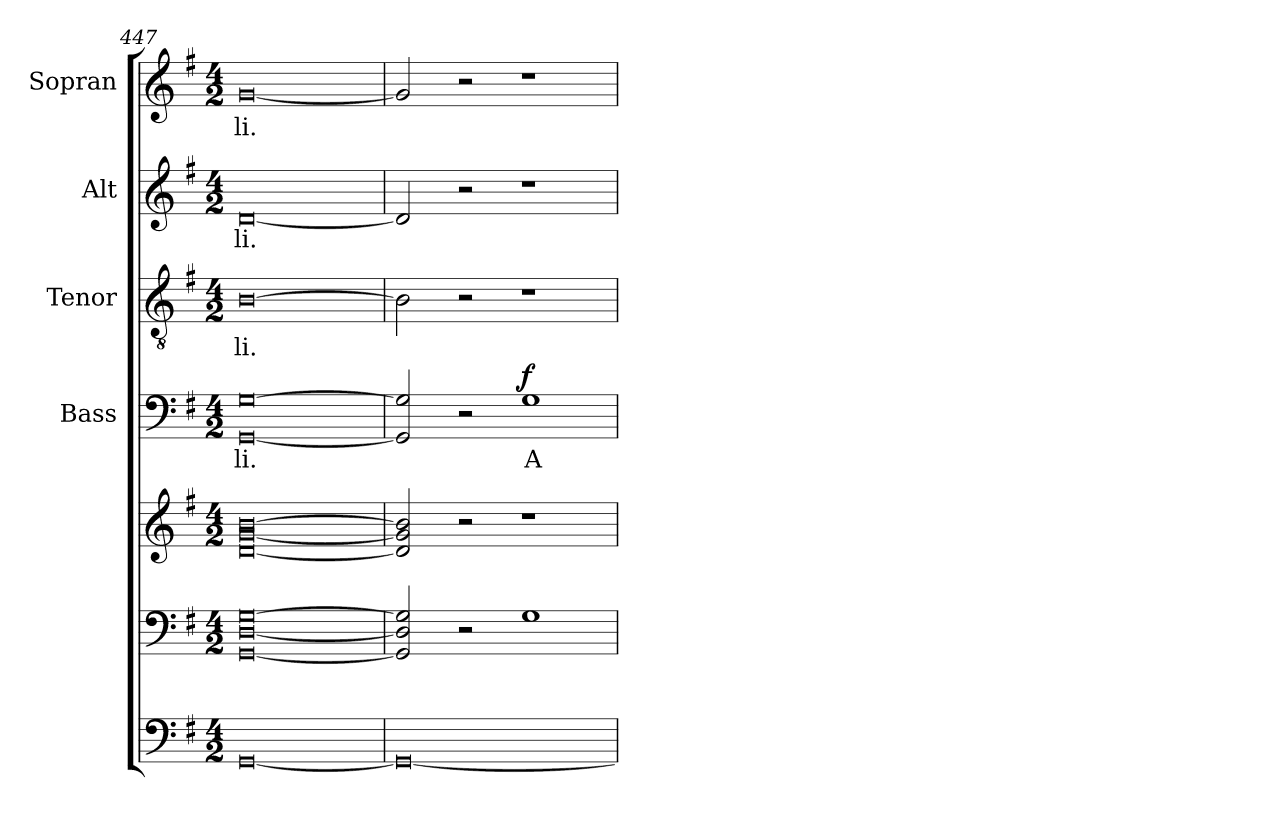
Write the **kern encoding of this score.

**kern	**kern	**kern	**kern	**text	**dynam	**kern	**text	**kern	**text	**kern	**text
*part6	*part5	*part5	*part4	*part4	*part4	*part3	*part3	*part2	*part2	*part1	*part1
*staff7	*staff6	*staff5	*staff4	*staff4	*staff4	*staff3	*staff3	*staff2	*staff2	*staff1	*staff1
*	*	*	*I"Bass	*	*	*I"Tenor	*	*I"Alt	*	*I"Sopran	*
*	*	*	*I'B.	*	*	*I'T.	*	*I'A.	*	*I'S.	*
!!LO:LB:g=z
*clefF4	*clefF4	*clefG2	*clefF4	*	*	*clefGv2	*	*clefG2	*	*clefG2	*
*k[f#]	*k[f#]	*k[f#]	*k[f#]	*	*	*k[f#]	*	*k[f#]	*	*k[f#]	*
*G:	*G:	*G:	*G:	*	*	*G:	*	*G:	*	*G:	*
*M4/2	*M4/2	*M4/2	*M4/2	*	*	*M4/2	*	*M4/2	*	*M4/2	*
=447	=447	=447	=447	=447	=447	=447	=447	=447	=447	=447	=447
!	!	!	!	!LO:LY:b	!	!	!LO:LY:b	!	!LO:LY:b	!	!LO:LY:b
[0GG	[0GG [0D [0G	[0d [0g [0b	[0GG [0G	-li.	.	[0B	-li.	[0d	-li.	[0g	-li.
=448	=448	=448	=448	=448	=448	=448	=448	=448	=448	=448	=448
0GG_	2GG/] 2D/] 2G/]	2d/] 2g/] 2b/]	2GG/] 2G/]	.	.	2B\]	.	2d/]	.	2g/]	.
.	2r	2r	2r	.	.	2r	.	2r	.	2r	.
!	!	!	!	!LO:LY:b	!LO:DY:a	!	!	!	!	!	!
.	1G	1r	1G	A-	f	1r	.	1r	.	1r	.
=	=	=	=	=	=	=	=	=	=	=	=
*-	*-	*-	*-	*-	*-	*-	*-	*-	*-	*-	*-
